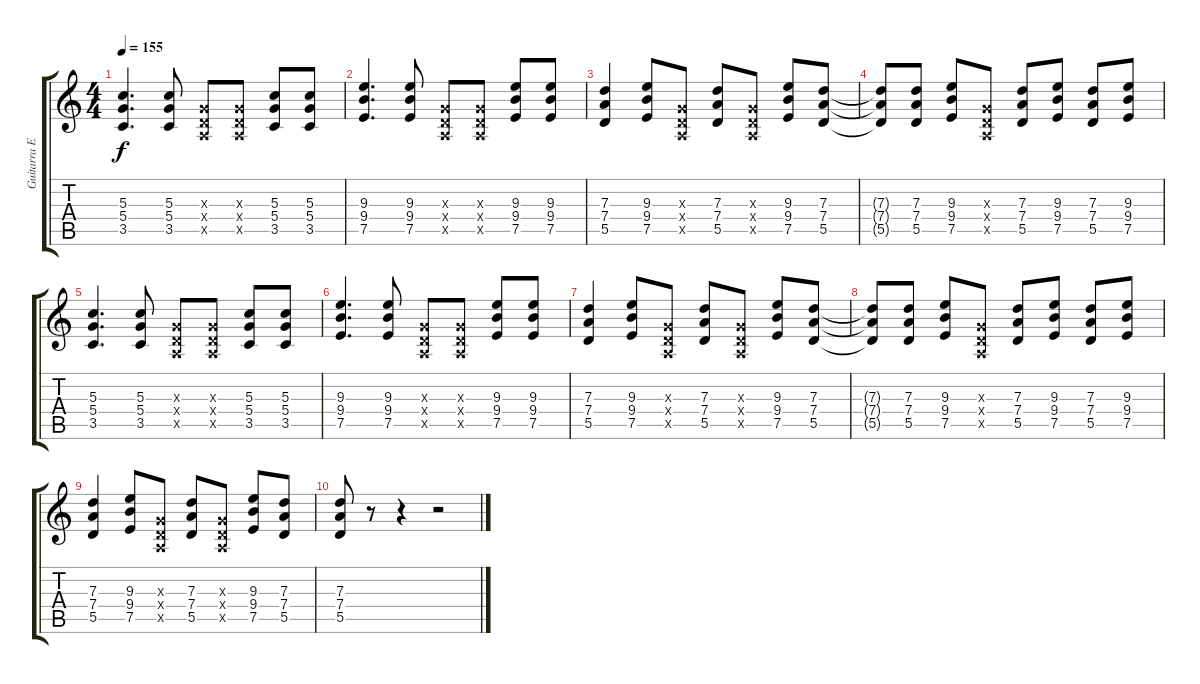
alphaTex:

\track ("Guitarra Eléctrica" "Guitarra E") {instrument overdrivenguitar}
\staff {score tabs}
\tuning (E4 B3 G3 D3 A2 E2) {hide}
\ts (4 4)
\tempo 155
\clef g2
\ks c
(5.3 5.4 3.5).4{d dy f} (5.3 5.4 3.5).8 (0.3{x} 0.4{x} 0.5{x}).8 (0.3{x} 0.4{x} 0.5{x}).8 (5.3 5.4 3.5).8 (5.3 5.4 3.5).8 |
(9.3 9.4 7.5).4{d} (9.3 9.4 7.5).8 (0.3{x} 0.4{x} 0.5{x}).8 (0.3{x} 0.4{x} 0.5{x}).8 (9.3 9.4 7.5).8 (9.3 9.4 7.5).8 |
(7.3 7.4 5.5).4 (9.3 9.4 7.5).8 (0.3{x} 0.4{x} 0.5{x}).8 (7.3 7.4 5.5).8 (0.3{x} 0.4{x} 0.5{x}).8 (9.3 9.4 7.5).8 (7.3 7.4 5.5).8 |
(7.3{t} 7.4{t} 5.5{t}).8 (7.3 7.4 5.5).8 (9.3 9.4 7.5).8 (0.3{x} 0.4{x} 0.5{x}).8 (7.3 7.4 5.5).8 (9.3 9.4 7.5).8 (7.3 7.4 5.5).8 (9.3 9.4 7.5).8 |
(5.3 5.4 3.5).4{d} (5.3 5.4 3.5).8 (0.3{x} 0.4{x} 0.5{x}).8 (0.3{x} 0.4{x} 0.5{x}).8 (5.3 5.4 3.5).8 (5.3 5.4 3.5).8 |
(9.3 9.4 7.5).4{d} (9.3 9.4 7.5).8 (0.3{x} 0.4{x} 0.5{x}).8 (0.3{x} 0.4{x} 0.5{x}).8 (9.3 9.4 7.5).8 (9.3 9.4 7.5).8 |
(7.3 7.4 5.5).4 (9.3 9.4 7.5).8 (0.3{x} 0.4{x} 0.5{x}).8 (7.3 7.4 5.5).8 (0.3{x} 0.4{x} 0.5{x}).8 (9.3 9.4 7.5).8 (7.3 7.4 5.5).8 |
(7.3{t} 7.4{t} 5.5{t}).8 (7.3 7.4 5.5).8 (9.3 9.4 7.5).8 (0.3{x} 0.4{x} 0.5{x}).8 (7.3 7.4 5.5).8 (9.3 9.4 7.5).8 (7.3 7.4 5.5).8 (9.3 9.4 7.5).8 |
(7.3 7.4 5.5).4 (9.3 9.4 7.5).8 (0.3{x} 0.4{x} 0.5{x}).8 (7.3 7.4 5.5).8 (0.3{x} 0.4{x} 0.5{x}).8 (9.3 9.4 7.5).8 (7.3 7.4 5.5).8 |
(7.3 7.4 5.5).8 r.8 r.4 r.2
